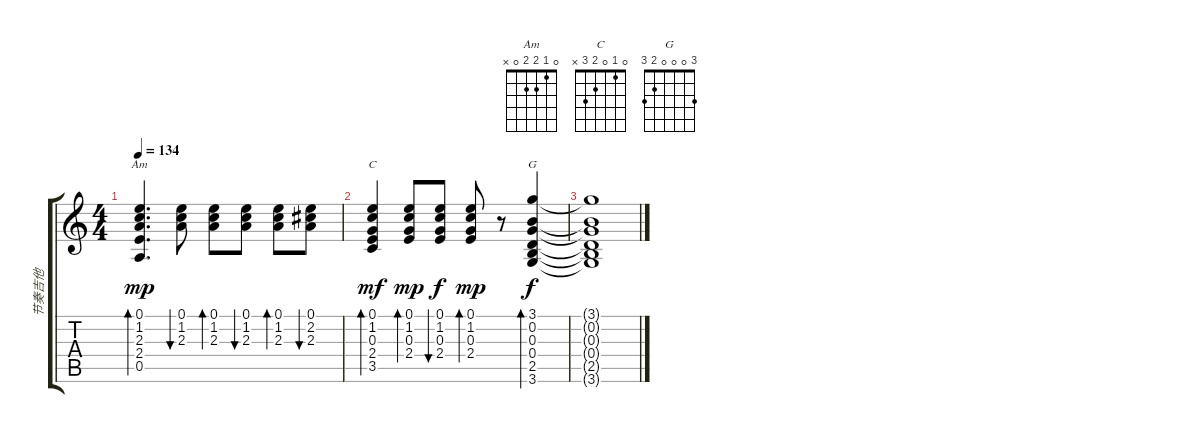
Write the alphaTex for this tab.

\track ("节奏吉他" "节奏吉他") {instrument acousticguitarsteel}
\staff {score tabs}
\tuning (E4 B3 G3 D3 A2 E2) {hide}
\chord ("Am" 0 1 2 2 0 x)
\chord ("C" 0 1 0 2 3 x)
\chord ("G" 3 0 0 0 2 3)
\ts (4 4)
\tempo 134
\clef g2
\ks c
(0.1 1.2 2.3 2.4 0.5).4{d bd 30 ch "Am" dy mp} (0.1 1.2 2.3).8{bu 30} (0.1 1.2 2.3).8{bd 30} (0.1 1.2 2.3).8{bu 30} (0.1 1.2 2.3).8{bd 30} (0.1 2.2 2.3).8{bu 30} |
(0.1 1.2 0.3 2.4 3.5).4{bd 60 ch "C" dy mf} (0.1 1.2 0.3 2.4).8{bd 30 dy mp} (0.1 1.2 0.3 2.4).8{bu 30 dy f} (0.1 1.2 0.3 2.4).8{bd 30 dy mp} r.8 (3.1 0.2 0.3 0.4 2.5 3.6).4{bd 60 ch "G" dy f} |
(3.1{t} 0.2{t} 0.3{t} 0.4{t} 2.5{t} 3.6{t}).1
